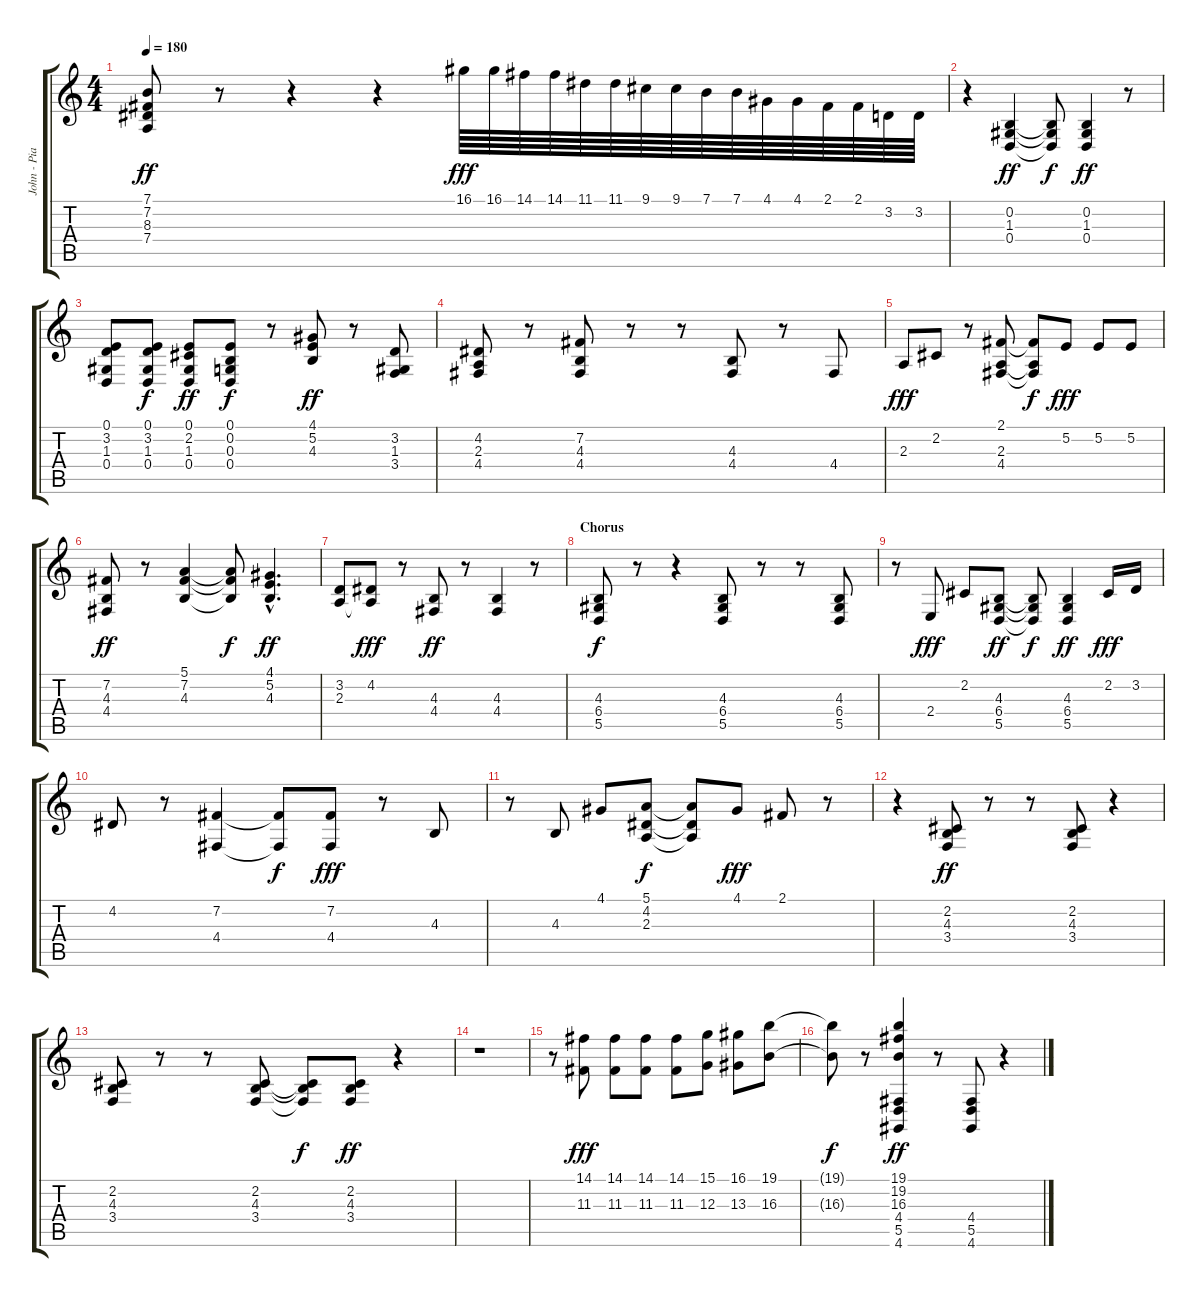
\track ("John - Piano" "John - Pia") {instrument electricgrandpiano}
\staff {score tabs}
\tuning (E4 B3 G3 D3 A2 E2) {hide}
\ts (4 4)
\tempo 180
\clef g2
\ks c
(7.1 7.2 8.3 7.4).8{dy ff} r.8 r.4 r.4 16.1.64{dy fff instrument electricgrandpiano} 16.1.64 14.1.64 14.1.64 11.1.64 11.1.64 9.1.64 9.1.64 7.1.64 7.1.64 4.1.64 4.1.64 2.1.64 2.1.64 3.2.64 3.2.64 |
r.4{volume 13} (0.2 1.3 0.4).4{dy ff} (0.2{t} 1.3{t} 0.4{t}).8{dy f} (0.2 1.3 0.4).4{dy ff} r.8 |
(0.1 3.2 1.3 0.4).8 (0.1 3.2 1.3 0.4).8{dy f} (0.1 2.2 1.3 0.4).8{dy ff} (0.1 0.2 0.3 0.4).8{dy f} r.8 (4.1 5.2 4.3).8{dy ff} r.8 (3.2 1.3 3.4).8 |
(4.2 2.3 4.4).8 r.8 (7.2 4.3 4.4).8 r.8 r.8 (4.3 4.4).8 r.8 4.4.8 |
2.3.8{dy fff} 2.2.8 r.8 (2.1 2.3 4.4).8 (2.1{t} 2.3{t} 4.4{t}).8{dy f} 5.2.8{dy fff} 5.2.8 5.2.8 |
(7.2 4.3 4.4).8{dy ff} r.8 (5.1 7.2 4.3).4 (5.1{t} 7.2{t} 4.3{t}).8{dy f} (4.1{hac} 5.2{hac} 4.3{hac}).4{d dy ff} |
(3.2 2.3).8 (4.2 2.3{t}).8{dy fff} r.8 (4.3 4.4).8{dy ff} r.8 (4.3 4.4).4 r.8 |
\section ("" "Chorus")
(4.3 6.4 5.5).8{dy f} r.8 r.4 (4.3 6.4 5.5).8 r.8 r.8 (4.3 6.4 5.5).8 |
r.8 2.4.8{dy fff} 2.2.8 (4.3 6.4 5.5).8{dy ff} (4.3{t} 6.4{t} 5.5{t}).8{dy f} (4.3 6.4 5.5).4{dy ff} 2.2.16{dy fff} 3.2.16 |
4.2.8 r.8 (7.2 4.4).4 (7.2{t} 4.4{t}).8{dy f} (7.2 4.4).8{dy fff} r.8 4.3.8 |
r.8 4.3.8 4.1.8 (5.1 4.2 2.3).8{dy f} (5.1{t} 4.2{t} 2.3{t}).8 4.1.8{dy fff} 2.1.8 r.8 |
r.4 (2.2 4.3 3.4).8{dy ff} r.8 r.8 (2.2 4.3 3.4).8 r.4 |
(2.2 4.3 3.4).8 r.8 r.8 (2.2 4.3 3.4).8 (2.2{t} 4.3{t} 3.4{t}).8{dy f} (2.2 4.3 3.4).8{dy ff} r.4 |
r.1 |
r.8 (14.1 11.3).8{dy fff} (14.1 11.3).8 (14.1 11.3).8 (14.1 11.3).8 (15.1 12.3).8 (16.1 13.3).8 (19.1 16.3).8 |
(19.1{t} 16.3{t}).8{dy f} r.8 (19.1 19.2 16.3 4.4 5.5 4.6).4{dy ff} r.8 (4.4 5.5 4.6).8 r.4
